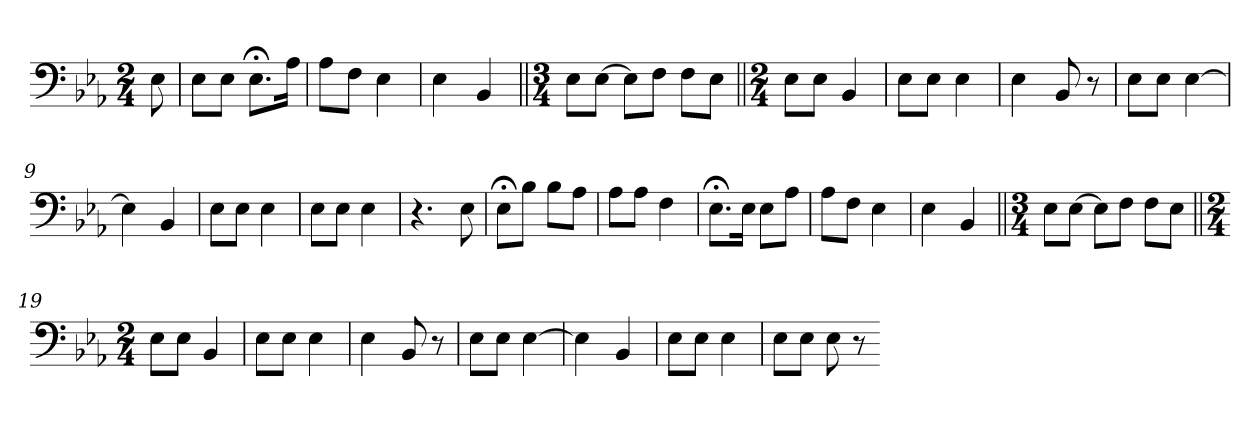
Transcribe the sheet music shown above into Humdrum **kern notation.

**kern
*part1
*staff1
*clefF4
*k[b-e-a-]
*M2/4
=
8E-\
=1
8E-\L
8E-\J
8.E-;<\L
16A-\Jk
=2
8A-\L
8F\J
4E-\
=3
4E-\
4BB-/
=4||
*M3/4
8E-\L
[8E-\J
8E-\L]
8F\J
8F\L
8E-\J
=5||
*M2/4
8E-\L
8E-\J
4BB-/
=6
8E-\L
8E-\J
4E-\
=7
4E-\
8BB-/
8r
=8
8E-\L
8E-\J
[4E-\
=9
4E-\]
4BB-/
=10
8E-\L
8E-\J
4E-\
=11
8E-\L
8E-\J
4E-\
=12
4.r
8E-\
=13
8E-;<\L
8B-\J
8B-\L
8A-\J
=14
8A-\L
8A-\J
4F\
=15
8.E-;<\L
16E-\Jk
8E-\L
8A-\J
=16
8A-\L
8F\J
4E-\
=17
4E-\
4BB-/
=18||
*M3/4
8E-\L
[8E-\J
8E-\L]
8F\J
8F\L
8E-\J
=19||
*M2/4
8E-\L
8E-\J
4BB-/
=20
8E-\L
8E-\J
4E-\
=21
4E-\
8BB-/
8r
=22
8E-\L
8E-\J
[4E-\
=23
4E-\]
4BB-/
=24
8E-\L
8E-\J
4E-\
=25
8E-\L
8E-\J
8E-\
8r
=-
*-
